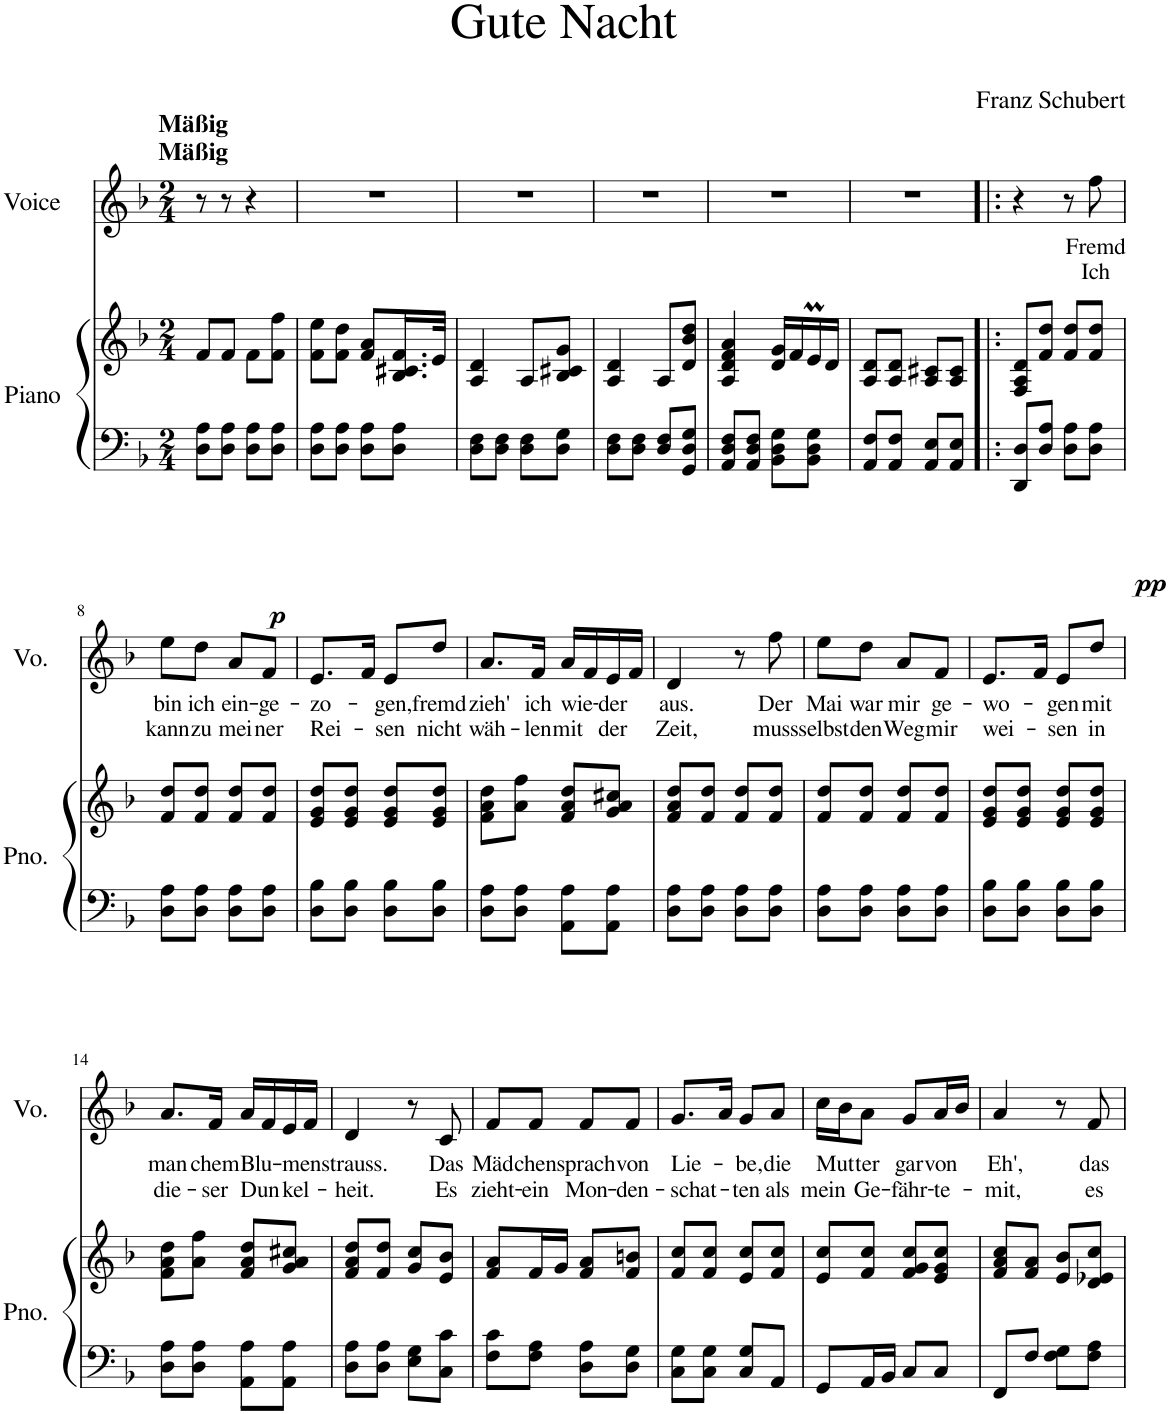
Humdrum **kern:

**kern	**kern	**dynam	**kern	**text	**text
*part2	*part2	*part2	*part1	*part1	*part1
*staff3	*staff2	*staff2/3	*staff1	*staff1	*staff1
*I"Piano	*	*	*I"Voice	*	*
*I'Pno.	*	*	*I'Vo.	*	*
*clefF4	*clefG2	*	*clefG2	*	*
*k[b-]	*k[b-]	*	*k[b-]	*	*
*M2/4	*M2/4	*	*M2/4	*	*
=1	=1	=1	=1	=1	=1
!	!	!	!LO:TX:a:B:t=Mäßig	!	!
!	!	!	!LO:TX:a:B:t=Mäßig	!	!
!	!	!LO:DY:b=2	!	!	!
8D\ 8A\L	8f/L	p	8r	.	.
8D\ 8A\J	8f/J	.	8r	.	.
8D\ 8A\L	8f\L	.	4r	.	.
8D\ 8A\J	8f\ 8ff\J	.	.	.	.
=2	=2	=2	=2	=2	=2
8D\ 8A\L	8f\ 8ee\L	.	2r	.	.
8D\ 8A\J	8f\ 8dd\J	.	.	.	.
8D\ 8A\L	8f/ 8a/L	.	.	.	.
8D\ 8A\J	16.B-/ 16.c#X/ 16.f/L	.	.	.	.
.	32e/JJk	.	.	.	.
=3	=3	=3	=3	=3	=3
8D\ 8F\L	4A/ 4d/	.	2r	.	.
8D\ 8F\J	.	.	.	.	.
8D\ 8F\L	8A/L	.	.	.	.
8D\ 8G\J	8B-/ 8c#X/ 8g/J	.	.	.	.
=4	=4	=4	=4	=4	=4
8D\ 8F\L	4A/ 4d/	.	2r	.	.
8D\ 8F\J	.	.	.	.	.
8D/ 8F/L	8A/L	.	.	.	.
8GG/ 8D/ 8G/J	8d/ 8b-/ 8dd/J	.	.	.	.
=5	=5	=5	=5	=5	=5
8AA/ 8D/ 8F/L	4A/ 4d/ 4f/ 4a/	.	2r	.	.
8AA/ 8D/ 8F/J	.	.	.	.	.
8BB-\ 8D\ 8G\L	16d/ 16g/LL	.	.	.	.
.	16f/	.	.	.	.
8BB-\ 8D\ 8G\J	16em/	.	.	.	.
.	16d/JJ	.	.	.	.
=6	=6	=6	=6	=6	=6
8AA/ 8F/L	8A/ 8d/L	.	2r	.	.
8AA/ 8F/J	8A/ 8d/J	.	.	.	.
8AA/ 8E/L	8A/ 8c#X/L	.	.	.	.
8AA/ 8E/J	8A/ 8c#/J	.	.	.	.
=7!|:	=7!|:	=7!|:	=7!|:	=7!|:	=7!|:
!	!	!LO:DY:b	!	!	!
8DD/ 8D/L	8F/ 8A/ 8d/L	pp	4r	.	.
8D/ 8A/J	8f/ 8dd/J	.	.	.	.
8D\ 8A\L	8f/ 8dd/L	.	8r	.	.
!	!	!	!	!LO:LY:b	!LO:LY:b
8D\ 8A\J	8f/ 8dd/J	.	8ff\	Fremd	Ich
!!LO:LB:g=z
=8	=8	=8	=8	=8	=8
!	!	!	!	!LO:LY:b	!LO:LY:b
8D\ 8A\L	8f/ 8dd/L	.	8ee\L	bin	kann
!	!	!	!	!LO:LY:b	!LO:LY:b
8D\ 8A\J	8f/ 8dd/J	.	8dd\J	ich	zu
!	!	!	!	!LO:LY:b	!LO:LY:b
8D\ 8A\L	8f/ 8dd/L	.	8a/L	ein-	mei-
!	!	!	!	!LO:LY:b	!LO:LY:b
8D\ 8A\J	8f/ 8dd/J	.	8f/J	-ge-	-ner
=9	=9	=9	=9	=9	=9
!	!	!	!	!LO:LY:b	!LO:LY:b
8D\ 8B-\L	8e/ 8g/ 8dd/L	.	8.e/L	-zo-	Rei-
8D\ 8B-\J	8e/ 8g/ 8dd/J	.	.	.	.
.	.	.	16f/Jk	.	.
!	!	!	!	!LO:LY:b	!LO:LY:b
8D\ 8B-\L	8e/ 8g/ 8dd/L	.	8e/L	-gen,	-sen
!	!	!	!	!LO:LY:b	!LO:LY:b
8D\ 8B-\J	8e/ 8g/ 8dd/J	.	8dd/J	fremd	nicht
=10	=10	=10	=10	=10	=10
!	!	!	!	!LO:LY:b	!LO:LY:b
8D\ 8A\L	8f\ 8a\ 8dd\L	.	8.a/L	zieh'	wäh-
8D\ 8A\J	8a\ 8ff\J	.	.	.	.
!	!	!	!	!LO:LY:b	!LO:LY:b
.	.	.	16f/Jk	ich	-len
!	!	!	!	!LO:LY:b	!LO:LY:b
8AA\ 8A\L	8f/ 8a/ 8dd/L	.	16a/LL	wie-	mit
.	.	.	16f/	.	.
!	!	!	!	!LO:LY:b	!LO:LY:b
8AA\ 8A\J	8g/ 8a/ 8cc#X/J	.	16e/	-der	der
.	.	.	16f/JJ	.	.
=11	=11	=11	=11	=11	=11
!	!	!	!	!LO:LY:b	!LO:LY:b
8D\ 8A\L	8f/ 8a/ 8dd/L	.	4d/	aus.	Zeit,
8D\ 8A\J	8f/ 8dd/J	.	.	.	.
8D\ 8A\L	8f/ 8dd/L	.	8r	.	.
!	!	!	!	!LO:LY:b	!LO:LY:b
8D\ 8A\J	8f/ 8dd/J	.	8ff\	Der	muss
=12	=12	=12	=12	=12	=12
!	!	!	!	!LO:LY:b	!LO:LY:b
8D\ 8A\L	8f/ 8dd/L	.	8ee\L	Mai	selbst
!	!	!	!	!LO:LY:b	!LO:LY:b
8D\ 8A\J	8f/ 8dd/J	.	8dd\J	war	den
!	!	!	!	!LO:LY:b	!LO:LY:b
8D\ 8A\L	8f/ 8dd/L	.	8a/L	mir	Weg
!	!	!	!	!LO:LY:b	!LO:LY:b
8D\ 8A\J	8f/ 8dd/J	.	8f/J	ge-	mir
=13	=13	=13	=13	=13	=13
!	!	!	!	!LO:LY:b	!LO:LY:b
8D\ 8B-\L	8e/ 8g/ 8dd/L	.	8.e/L	-wo-	wei-
8D\ 8B-\J	8e/ 8g/ 8dd/J	.	.	.	.
.	.	.	16f/Jk	.	.
!	!	!	!	!LO:LY:b	!LO:LY:b
8D\ 8B-\L	8e/ 8g/ 8dd/L	.	8e/L	-gen	-sen
!	!	!	!	!LO:LY:b	!LO:LY:b
8D\ 8B-\J	8e/ 8g/ 8dd/J	.	8dd/J	mit	in
!!LO:LB:g=z
=14	=14	=14	=14	=14	=14
!	!	!	!	!LO:LY:b	!LO:LY:b
8D\ 8A\L	8f\ 8a\ 8dd\L	.	8.a/L	man-	die-
8D\ 8A\J	8a\ 8ff\J	.	.	.	.
!	!	!	!	!LO:LY:b	!LO:LY:b
.	.	.	16f/Jk	-chem	-ser
!	!	!	!	!LO:LY:b	!LO:LY:b
8AA\ 8A\L	8f/ 8a/ 8dd/L	.	16a/LL	Blu-	Dun-
.	.	.	16f/	.	.
!	!	!	!	!LO:LY:b	!LO:LY:b
8AA\ 8A\J	8g/ 8a/ 8cc#X/J	.	16e/	-men-	-kel-
.	.	.	16f/JJ	.	.
=15	=15	=15	=15	=15	=15
!	!	!	!	!LO:LY:b	!LO:LY:b
8D\ 8A\L	8f/ 8a/ 8dd/L	.	4d/	-strauss.	-heit.
8D\ 8A\J	8f/ 8dd/J	.	.	.	.
8E\ 8G\L	8g/ 8cc/L	.	8r	.	.
!	!	!	!	!LO:LY:b	!LO:LY:b
8C\ 8c\J	8e/ 8b-/J	.	8c/	Das	Es
=16	=16	=16	=16	=16	=16
!	!	!	!	!LO:LY:b	!LO:LY:b
8F\ 8c\L	8f/ 8a/L	.	8f/L	Mäd-	zieht-
!	!	!	!	!LO:LY:b	!LO:LY:b
8F\ 8A\J	16f/L	.	8f/J	-chen	-ein
.	16g/JJ	.	.	.	.
!	!	!	!	!LO:LY:b	!LO:LY:b
8D\ 8A\L	8f/ 8a/L	.	8f/L	sprach	Mon-
!	!	!	!	!LO:LY:b	!LO:LY:b
8D\ 8G\J	8f/ 8bn/J	.	8f/J	von	-den-
=17	=17	=17	=17	=17	=17
!	!	!	!	!LO:LY:b	!LO:LY:b
8C\ 8G\L	8f/ 8cc/L	.	8.g/L	Lie-	-schat-
8C\ 8G\J	8f/ 8cc/J	.	.	.	.
.	.	.	16a/Jk	.	.
!	!	!	!	!LO:LY:b	!LO:LY:b
8C/ 8G/L	8e/ 8cc/L	.	8g/L	-be,	-ten
!	!	!	!	!LO:LY:b	!LO:LY:b
8AA/J	8f/ 8cc/J	.	8a/J	die	als
=18	=18	=18	=18	=18	=18
!	!	!	!	!LO:LY:b	!LO:LY:b
8GG/L	8e/ 8cc/L	.	16cc\LL	Mut-	mein
.	.	.	16b-\J	.	.
!	!	!	!	!LO:LY:b	!LO:LY:b
16AA/L	8f/ 8cc/J	.	8a\J	-ter	Ge-
16BB-/JJ	.	.	.	.	.
!	!	!	!	!LO:LY:b	!LO:LY:b
8C/L	8f/ 8g/ 8cc/L	.	8g/L	gar	-fähr-
!	!	!	!	!LO:LY:b	!LO:LY:b
8C/J	8e/ 8g/ 8cc/J	.	16a/L	von	-te-
.	.	.	16b-/JJ	.	.
=19	=19	=19	=19	=19	=19
!	!	!	!	!LO:LY:b	!LO:LY:b
8FF/L	8f/ 8a/ 8cc/L	.	4a/	Eh',	-mit,
8F/J	8f/ 8a/J	.	.	.	.
8F\ 8G\L	8e/ 8b-/L	.	8r	.	.
!	!	!	!	!LO:LY:b	!LO:LY:b
8F\ 8A\J	8d/ 8e-X/ 8cc/J	.	8f/	das	es
=	=	=	=	=	=
*-	*-	*-	*-	*-	*-
